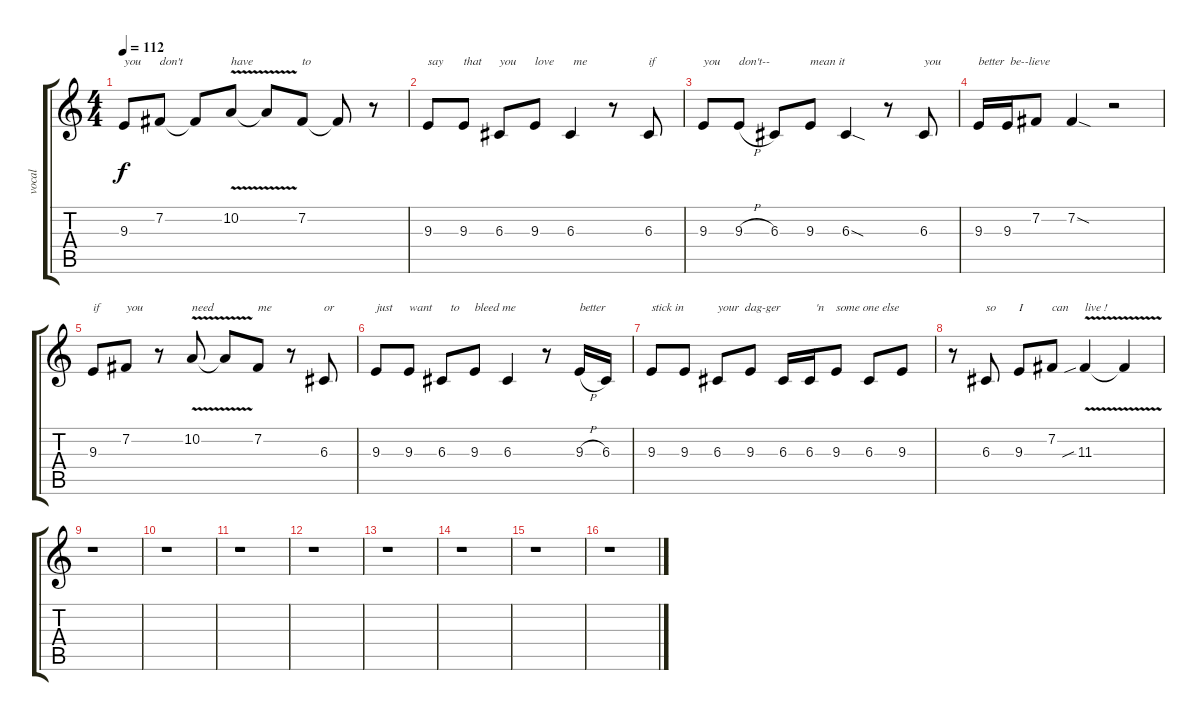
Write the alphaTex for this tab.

\track ("vocal" "vocal") {instrument electricpiano2}
\staff {score tabs}
\tuning (E4 B3 G3 D3 A2 E2) {hide}
\ts (4 4)
\tempo 112
\clef g2
\ks c
9.3.8{txt "you" dy f} 7.2.8{txt "don't"} 7.2{t}.8 10.2{v}.8{txt "have"} 10.2{t}.8 7.2.8{txt "to"} 7.2{t}.8 r.8 |
9.3.8{txt "say"} 9.3.8{txt "that"} 6.3.8{txt "you"} 9.3.8{txt "love"} 6.3.4{txt " me"} r.8 6.3.8{txt "if"} |
9.3.8{txt "you"} 9.3{h}.8{txt "don't--"} 6.3.8 9.3.8{txt "mean it"} 6.3{sod}.4 r.8 6.3.8{txt "you"} |
9.3.16{txt "better  be--lieve"} 9.3.16 7.2.8 7.2{sod}.4 r.2 |
9.3.8{txt "if"} 7.2.8{txt "you"} r.8 10.2{v}.8{txt "need "} 10.2{t}.8 7.2.8{txt "me"} r.8 6.3.8{txt "or"} |
9.3.8{txt "just"} 9.3.8{txt "want"} 6.3.8{txt "   to"} 9.3.8{txt "bleed me"} 6.3.4 r.8 9.3{h}.16{txt "better "} 6.3.16 |
9.3.8{txt "stick in"} 9.3.8 6.3.8{txt "your  dag-ger"} 9.3.8 6.3.16 6.3.16{txt "  'n"} 9.3.8{txt "some one else"} 6.3.8 9.3.8 |
r.8 6.3.8{txt "so"} 9.3.8{txt "I"} 7.2.8{txt "can"} 11.3{v sib}.4{txt "live !"} 11.3{t}.4 |
r.1 |
r.1 |
r.1 |
r.1 |
r.1 |
r.1 |
r.1 |
r.1
